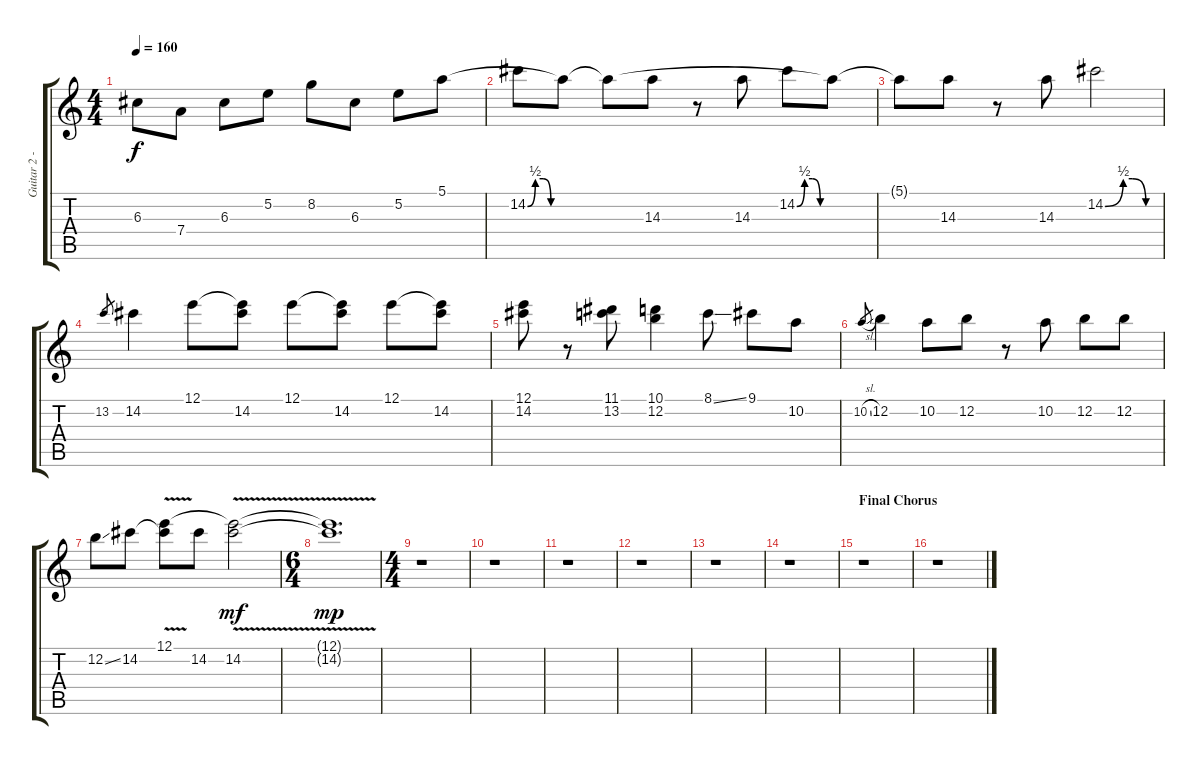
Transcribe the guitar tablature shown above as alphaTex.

\track ("Guitar 2 - Solo" "Guitar 2 -") {instrument overdrivenguitar}
\staff {score tabs}
\tuning (E4 B3 G3 D3 A2 E2) {hide}
\ts (4 4)
\tempo 160
\clef g2
\ks c
6.3.8{dy f} 7.4.8 6.3.8 5.2.8 8.2.8 6.3.8 5.2.8 5.1.8 |
14.2{be (custom 0 0 15 2 30 2 45 0 60 0)}.8 5.1{t}.8 5.1{t}.8 14.3.8 r.8 14.3.8 14.2{be (custom 0 0 15 2 30 2 45 0 60 0)}.8 5.1{t}.8 |
5.1{t}.8 14.3.8 r.8 14.3.8 14.2{be (custom 0 0 20 2 30 2 45 0 60 0)}.2 |
13.2.8{gr} 14.2.4 12.1.8 (12.1{t} 14.2).8 12.1.8 (12.1{t} 14.2).8 12.1.8 (12.1{t} 14.2).8 |
(12.1 14.2).8 r.8 (11.1 13.2).8 (10.1 12.2).4 8.1{ss}.8 9.1.8 10.2.8 |
10.2{sl}.8{gr} 12.2.4 10.2.8 12.2.8 r.8 10.2.8 12.2.8 12.2.8 |
12.2{ss}.8 14.2.8 (12.1{v} 14.2{t}).8 14.2.8 (12.1{v t} 14.2{v}).2{dy mf} |
\ts (6 4)
(12.1{t} 14.2{t}).1{d dy mp} |
\ts (4 4)
r.1 |
r.1 |
r.1 |
r.1 |
r.1 |
r.1 |
\section ("" "Final Chorus")
r.1 |
r.1
